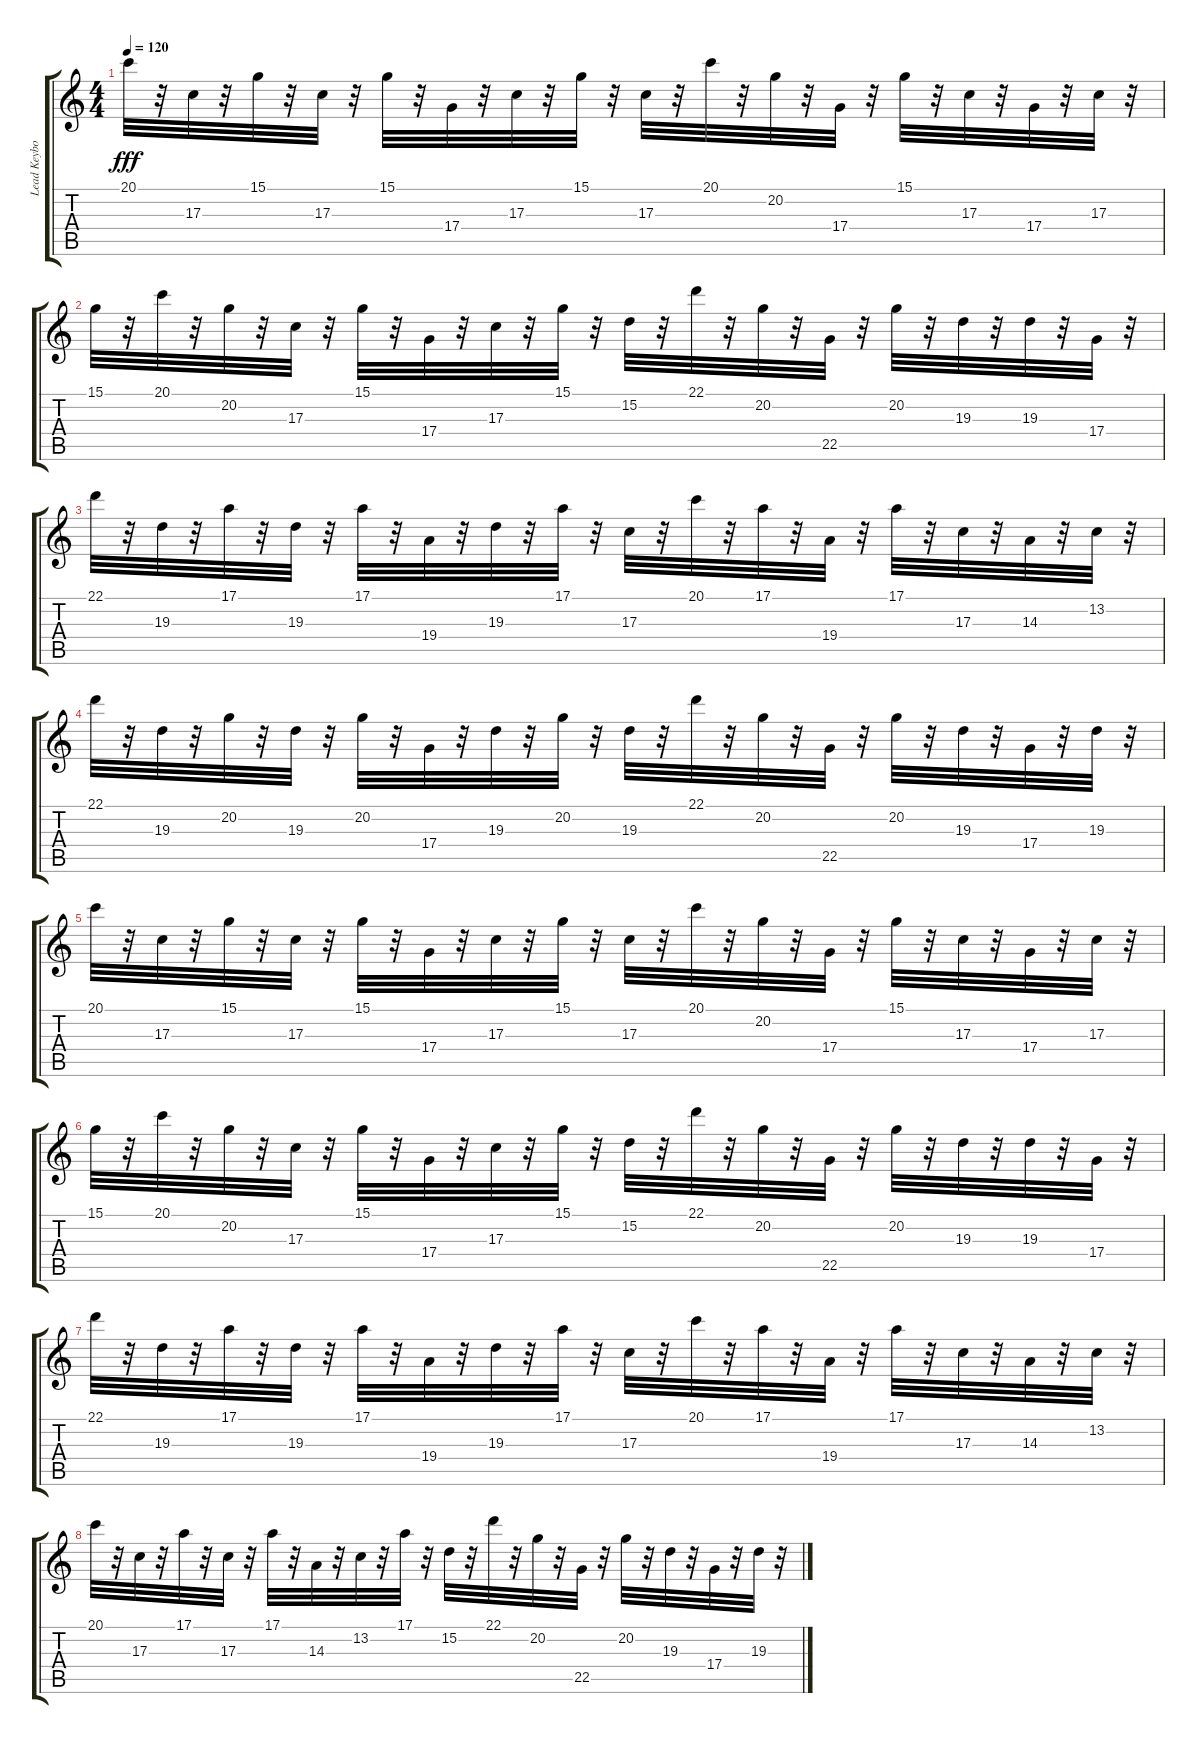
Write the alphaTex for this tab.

\track ("Lead Keyboard Melody" "Lead Keybo") {instrument electricpiano2}
\staff {score tabs}
\tuning (E4 B3 G3 D3 A2 E2) {hide}
\ts (4 4)
\tempo 120
\clef g2
\ks c
20.1.32{dy fff} r.32 17.3.32 r.32 15.1.32 r.32 17.3.32 r.32 15.1.32 r.32 17.4.32 r.32 17.3.32 r.32 15.1.32 r.32 17.3.32 r.32 20.1.32 r.32 20.2.32 r.32 17.4.32 r.32 15.1.32 r.32 17.3.32 r.32 17.4.32 r.32 17.3.32 r.32 |
15.1.32 r.32 20.1.32 r.32 20.2.32 r.32 17.3.32 r.32 15.1.32 r.32 17.4.32 r.32 17.3.32 r.32 15.1.32 r.32 15.2.32 r.32 22.1.32 r.32 20.2.32 r.32 22.5.32 r.32 20.2.32 r.32 19.3.32 r.32 19.3.32 r.32 17.4.32 r.32 |
22.1.32 r.32 19.3.32 r.32 17.1.32 r.32 19.3.32 r.32 17.1.32 r.32 19.4.32 r.32 19.3.32 r.32 17.1.32 r.32 17.3.32 r.32 20.1.32 r.32 17.1.32 r.32 19.4.32 r.32 17.1.32 r.32 17.3.32 r.32 14.3.32 r.32 13.2.32 r.32 |
22.1.32 r.32 19.3.32 r.32 20.2.32 r.32 19.3.32 r.32 20.2.32 r.32 17.4.32 r.32 19.3.32 r.32 20.2.32 r.32 19.3.32 r.32 22.1.32 r.32 20.2.32 r.32 22.5.32 r.32 20.2.32 r.32 19.3.32 r.32 17.4.32 r.32 19.3.32 r.32 |
20.1.32 r.32 17.3.32 r.32 15.1.32 r.32 17.3.32 r.32 15.1.32 r.32 17.4.32 r.32 17.3.32 r.32 15.1.32 r.32 17.3.32 r.32 20.1.32 r.32 20.2.32 r.32 17.4.32 r.32 15.1.32 r.32 17.3.32 r.32 17.4.32 r.32 17.3.32 r.32 |
15.1.32 r.32 20.1.32 r.32 20.2.32 r.32 17.3.32 r.32 15.1.32 r.32 17.4.32 r.32 17.3.32 r.32 15.1.32 r.32 15.2.32 r.32 22.1.32 r.32 20.2.32 r.32 22.5.32 r.32 20.2.32 r.32 19.3.32 r.32 19.3.32 r.32 17.4.32 r.32 |
22.1.32 r.32 19.3.32 r.32 17.1.32 r.32 19.3.32 r.32 17.1.32 r.32 19.4.32 r.32 19.3.32 r.32 17.1.32 r.32 17.3.32 r.32 20.1.32 r.32 17.1.32 r.32 19.4.32 r.32 17.1.32 r.32 17.3.32 r.32 14.3.32 r.32 13.2.32 r.32 |
20.1.32 r.32 17.3.32 r.32 17.1.32 r.32 17.3.32 r.32 17.1.32 r.32 14.3.32 r.32 13.2.32 r.32 17.1.32 r.32 15.2.32 r.32 22.1.32 r.32 20.2.32 r.32 22.5.32 r.32 20.2.32 r.32 19.3.32 r.32 17.4.32 r.32 19.3.32 r.32
